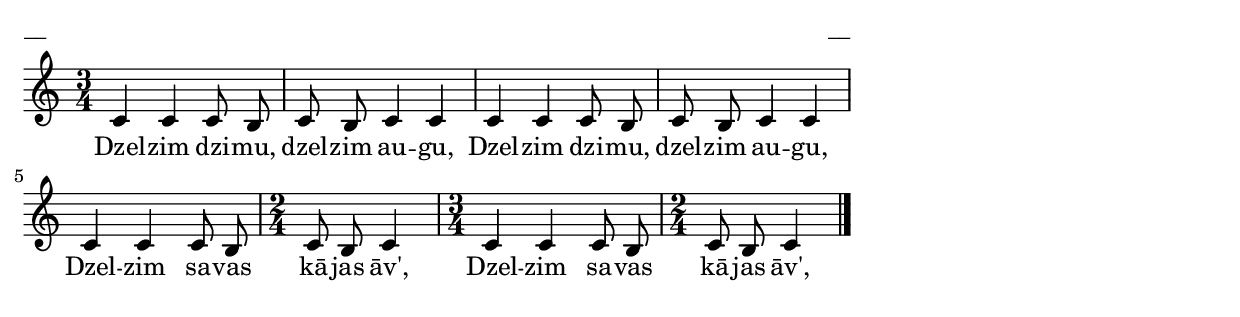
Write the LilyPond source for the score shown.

\version "2.13.16"
%\header {
%    title = "Dzelzim dzimu, dzelzim augu"
%} 
\paper {
line-width = 14\cm
left-margin = 0.4\cm
between-system-padding = 0.1\cm
between-system-space = 0.1\cm
}
\layout {
indent = #0
ragged-last = ##f
}


voiceA = \relative c' {
\clef "treble"
\key c \major
\time 3/4
c4 c c8 b | c8 b c4 c | c4 c c8 b | c8 b c4 c |
c4 c c8 b \time 2/4 
c8 b c4 \time 3/4    
c4 c c8 b \time 2/4 
c8 b c4
\bar "|."    
} 



lyricA = \lyricmode {
Dzel -- zim dzi -- mu, dzel -- zim au -- gu, 
Dzel -- zim dzi -- mu, dzel -- zim au -- gu,
Dzel -- zim sa -- vas kā -- jas āv',
Dzel -- zim sa -- vas kā -- jas āv',
}




fullScore = <<
\new Staff {
<<
\new Voice = "voiceA" { \oneVoice \autoBeamOff \voiceA }
\lyricsto "voiceA" \new Lyrics \lyricA
>>
}
>>

\score {
\fullScore
\header { piece = "__" opus = "__" }
}
\markup { \with-color #(x11-color 'white) \sans \smaller "__" }
\score {
\unfoldRepeats
\fullScore
\midi {
\context { \Staff \remove "Staff_performer" }
\context { \Voice \consists "Staff_performer" }
}
}


